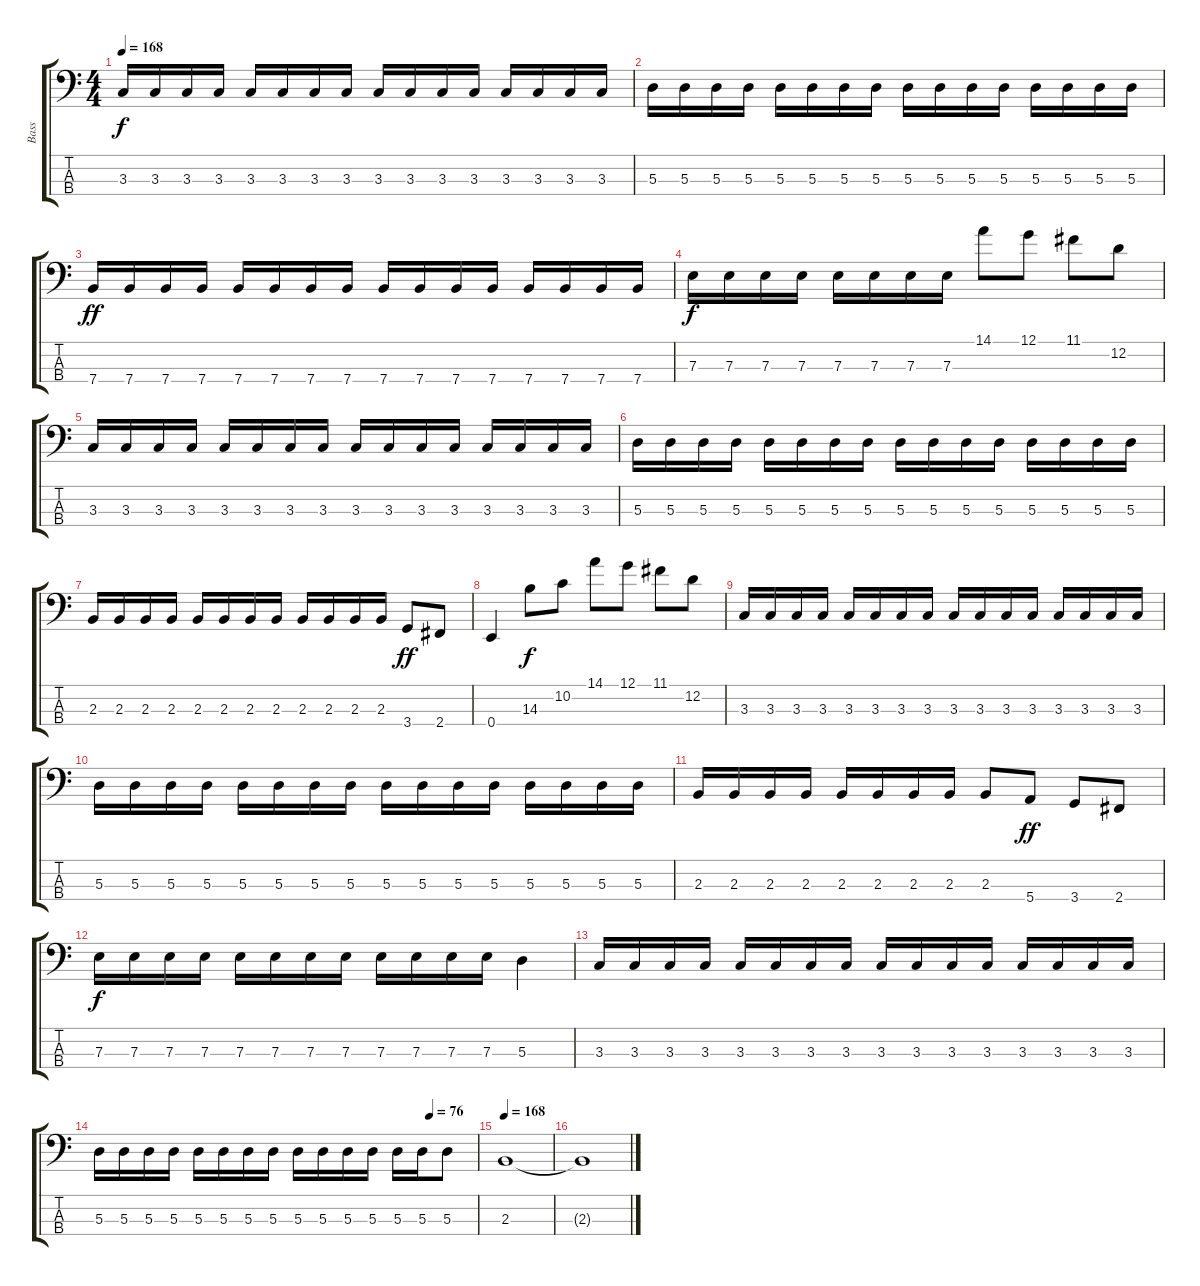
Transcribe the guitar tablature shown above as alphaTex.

\track ("Bass" "Bass") {instrument electricbasspick}
\staff {score tabs}
\tuning (G2 D2 A1 E1) {hide}
\ts (4 4)
\tempo 168
\clef f4
\ks c
3.3.16{dy f} 3.3.16 3.3.16 3.3.16 3.3.16 3.3.16 3.3.16 3.3.16 3.3.16 3.3.16 3.3.16 3.3.16 3.3.16 3.3.16 3.3.16 3.3.16 |
5.3.16 5.3.16 5.3.16 5.3.16 5.3.16 5.3.16 5.3.16 5.3.16 5.3.16 5.3.16 5.3.16 5.3.16 5.3.16 5.3.16 5.3.16 5.3.16 |
7.4.16{dy ff} 7.4.16 7.4.16 7.4.16 7.4.16 7.4.16 7.4.16 7.4.16 7.4.16 7.4.16 7.4.16 7.4.16 7.4.16 7.4.16 7.4.16 7.4.16 |
7.3.16{dy f} 7.3.16 7.3.16 7.3.16 7.3.16 7.3.16 7.3.16 7.3.16 14.1.8 12.1.8 11.1.8 12.2.8 |
3.3.16 3.3.16 3.3.16 3.3.16 3.3.16 3.3.16 3.3.16 3.3.16 3.3.16 3.3.16 3.3.16 3.3.16 3.3.16 3.3.16 3.3.16 3.3.16 |
5.3.16 5.3.16 5.3.16 5.3.16 5.3.16 5.3.16 5.3.16 5.3.16 5.3.16 5.3.16 5.3.16 5.3.16 5.3.16 5.3.16 5.3.16 5.3.16 |
2.3.16 2.3.16 2.3.16 2.3.16 2.3.16 2.3.16 2.3.16 2.3.16 2.3.16 2.3.16 2.3.16 2.3.16 3.4.8{dy ff} 2.4.8 |
0.4.4 14.3.8{dy f} 10.2.8 14.1.8 12.1.8 11.1.8 12.2.8 |
3.3.16 3.3.16 3.3.16 3.3.16 3.3.16 3.3.16 3.3.16 3.3.16 3.3.16 3.3.16 3.3.16 3.3.16 3.3.16 3.3.16 3.3.16 3.3.16 |
5.3.16 5.3.16 5.3.16 5.3.16 5.3.16 5.3.16 5.3.16 5.3.16 5.3.16 5.3.16 5.3.16 5.3.16 5.3.16 5.3.16 5.3.16 5.3.16 |
2.3.16 2.3.16 2.3.16 2.3.16 2.3.16 2.3.16 2.3.16 2.3.16 2.3.8 5.4.8{dy ff} 3.4.8 2.4.8 |
7.3.16{dy f} 7.3.16 7.3.16 7.3.16 7.3.16 7.3.16 7.3.16 7.3.16 7.3.16 7.3.16 7.3.16 7.3.16 5.3.4 |
3.3.16 3.3.16 3.3.16 3.3.16 3.3.16 3.3.16 3.3.16 3.3.16 3.3.16 3.3.16 3.3.16 3.3.16 3.3.16 3.3.16 3.3.16 3.3.16 |
\tempo (76 0.875)
5.3.16 5.3.16 5.3.16 5.3.16 5.3.16 5.3.16 5.3.16 5.3.16 5.3.16 5.3.16 5.3.16 5.3.16 5.3.16 5.3.16 5.3.8 |
\tempo 168
2.3.1 |
2.3{t}.1
